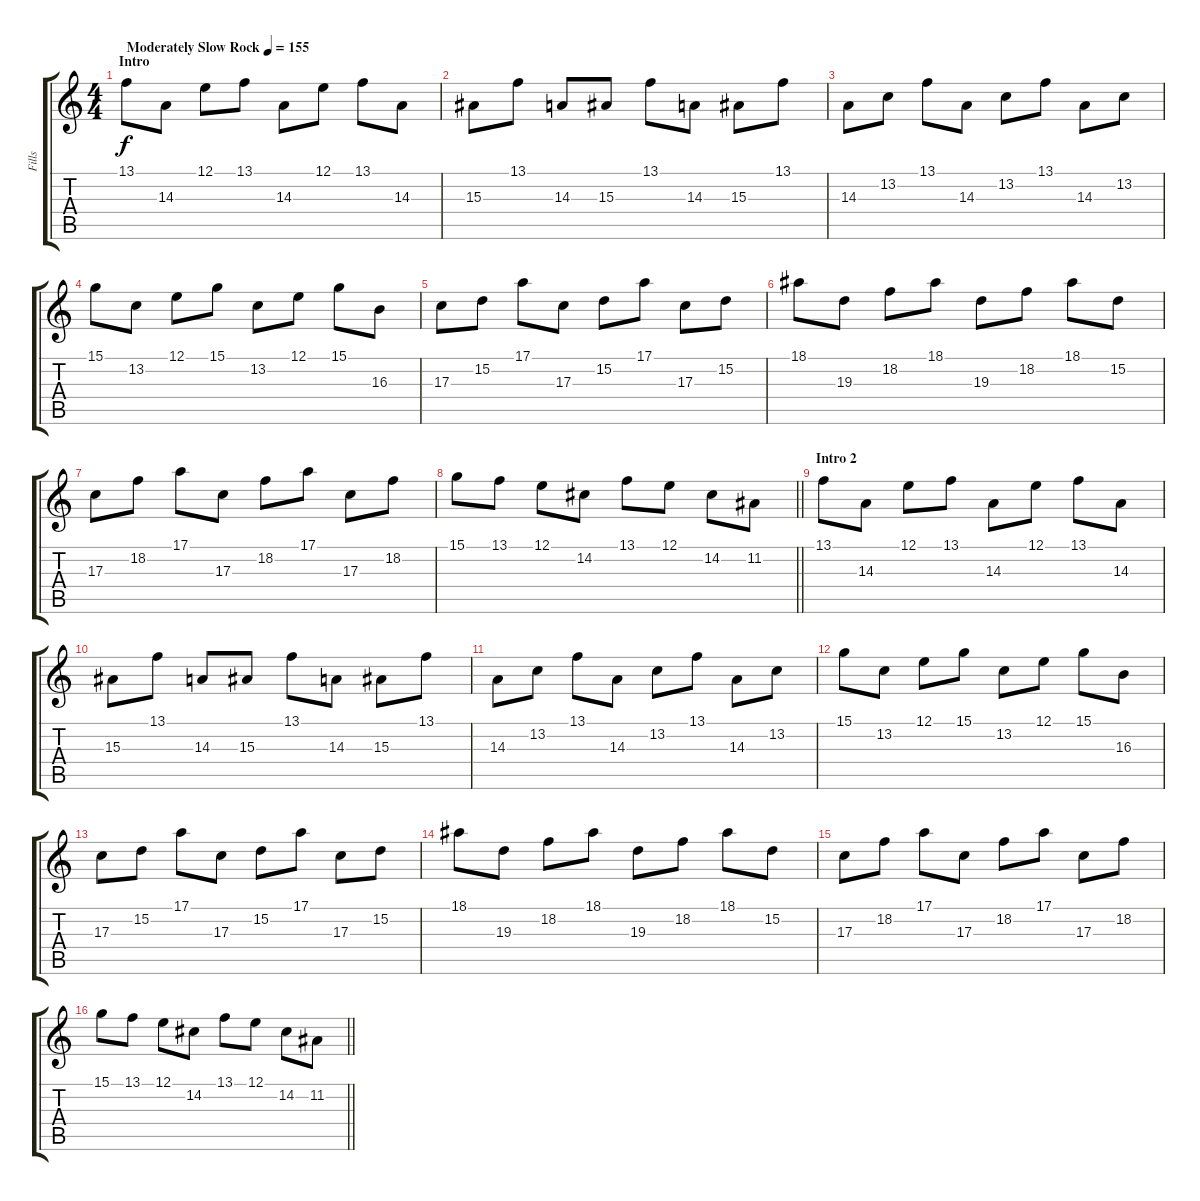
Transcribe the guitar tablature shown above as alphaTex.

\track ("Fills" "Fills") {instrument stringensemble1}
\staff {score tabs}
\tuning (E4 B3 G3 D3 A2 E2) {hide}
\ts (4 4)
\section ("" "Intro")
\tempo (155 "Moderately Slow Rock")
\clef g2
\ks c
13.1.8{dy f volume 12 instrument distortionguitar} 14.3.8 12.1.8 13.1.8 14.3.8 12.1.8 13.1.8 14.3.8 |
15.3.8 13.1.8 14.3.8 15.3.8 13.1.8 14.3.8 15.3.8 13.1.8 |
14.3.8 13.2.8 13.1.8 14.3.8 13.2.8 13.1.8 14.3.8 13.2.8 |
15.1.8 13.2.8 12.1.8 15.1.8 13.2.8 12.1.8 15.1.8 16.3.8 |
17.3.8 15.2.8 17.1.8 17.3.8 15.2.8 17.1.8 17.3.8 15.2.8 |
18.1.8 19.3.8 18.2.8 18.1.8 19.3.8 18.2.8 18.1.8 15.2.8 |
17.3.8 18.2.8 17.1.8 17.3.8 18.2.8 17.1.8 17.3.8 18.2.8 |
\barLineRight lightlight
15.1.8 13.1.8 12.1.8 14.2.8 13.1.8 12.1.8 14.2.8 11.2.8 |
\section ("" "Intro 2")
13.1.8 14.3.8 12.1.8 13.1.8 14.3.8 12.1.8 13.1.8 14.3.8 |
15.3.8 13.1.8 14.3.8 15.3.8 13.1.8 14.3.8 15.3.8 13.1.8 |
14.3.8 13.2.8 13.1.8 14.3.8 13.2.8 13.1.8 14.3.8 13.2.8 |
15.1.8 13.2.8 12.1.8 15.1.8 13.2.8 12.1.8 15.1.8 16.3.8 |
17.3.8 15.2.8 17.1.8 17.3.8 15.2.8 17.1.8 17.3.8 15.2.8 |
18.1.8 19.3.8 18.2.8 18.1.8 19.3.8 18.2.8 18.1.8 15.2.8 |
17.3.8 18.2.8 17.1.8 17.3.8 18.2.8 17.1.8 17.3.8 18.2.8 |
\barLineRight lightlight
15.1.8 13.1.8 12.1.8 14.2.8 13.1.8 12.1.8 14.2.8 11.2.8
